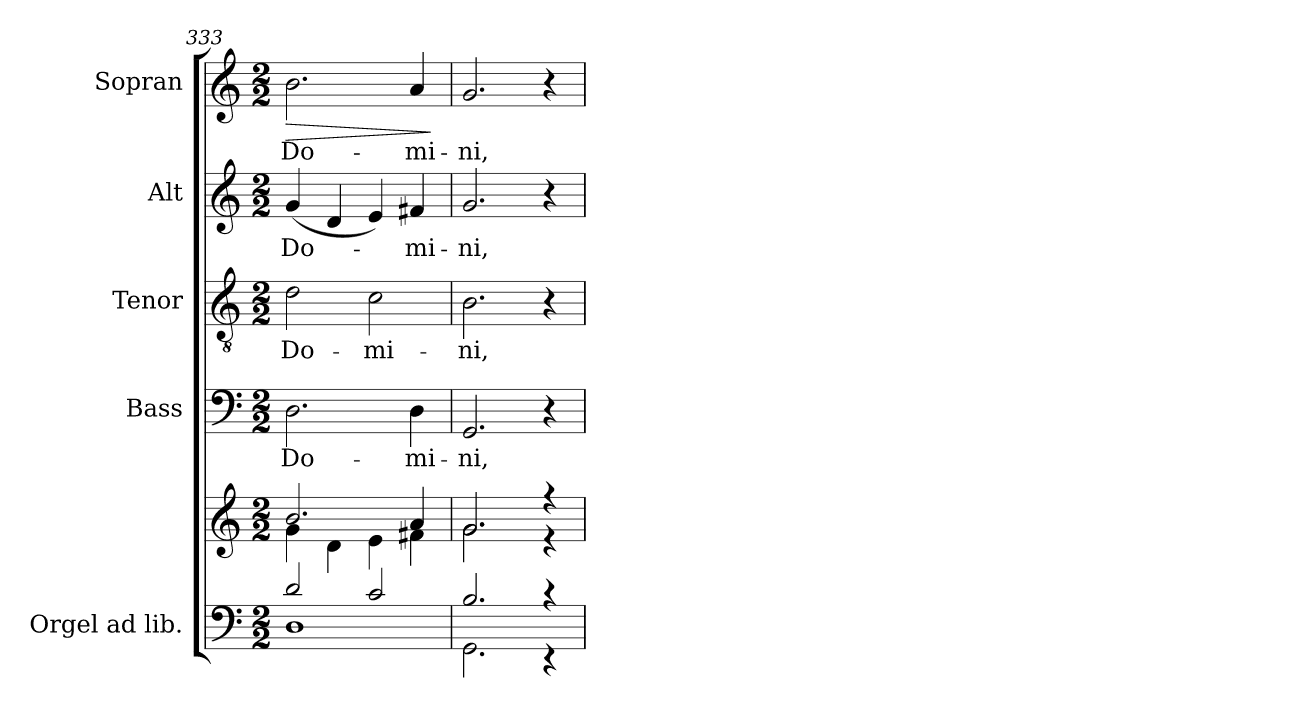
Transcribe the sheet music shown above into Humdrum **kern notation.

**kern	**kern	**kern	**text	**kern	**text	**kern	**text	**kern	**text	**dynam
*part5	*part5	*part4	*part4	*part3	*part3	*part2	*part2	*part1	*part1	*part1
*staff6	*staff5	*staff4	*staff4	*staff3	*staff3	*staff2	*staff2	*staff1	*staff1	*staff1
*I"Orgel ad lib.	*	*I"Bass	*	*I"Tenor	*	*I"Alt	*	*I"Sopran	*	*
*	*	*I'B.	*	*I'T.	*	*I'A.	*	*I'S.	*	*
*clefF4	*clefG2	*clefF4	*	*clefGv2	*	*clefG2	*	*clefG2	*	*
*k[]	*k[]	*k[]	*	*k[]	*	*k[]	*	*k[]	*	*
*C:	*C:	*C:	*	*C:	*	*C:	*	*C:	*	*
*M2/2	*M2/2	*M2/2	*	*M2/2	*	*M2/2	*	*M2/2	*	*
=333	=333	=333	=333	=333	=333	=333	=333	=333	=333	=333
*^	*^	*	*	*	*	*	*	*	*	*
!	!	!	!	!	!LO:LY:b	!	!LO:LY:b	!	!LO:LY:b	!	!LO:LY:b	!LO:HP:b
2d/	1D	2.b/	4g\	2.D\	Do-	2d\	Do-	(<4g/	Do-	2.b\	Do-	>
.	.	.	4d\	.	.	.	.	4d/	.	.	.	.
!	!	!	!	!	!	!	!LO:LY:b	!	!	!	!	!
2c/	.	.	4e\	.	.	2c\	-mi-	4e/)	.	.	.	.
!	!	!	!	!	!LO:LY:b	!	!	!	!LO:LY:b	!	!LO:LY:b	!
.	.	4a/	4f#X\	4D\	-mi-	.	.	4f#X/	-mi-	4a/	-mi-	.
*v	*v	*	*	*	*	*	*	*	*	*	*	*
*	*v	*v	*	*	*	*	*	*	*	*	*
.	.	.	.	.	.	.	.	.	.	]
=334	=334	=334	=334	=334	=334	=334	=334	=334	=334	=334
*^	*^	*	*	*	*	*	*	*	*	*
!	!	!	!	!	!LO:LY:b	!	!LO:LY:b	!	!LO:LY:b	!	!LO:LY:b	!
2.B/	2.GG\	2.g/	2.g\	2.GG/	-ni,	2.B\	-ni,	2.g/	-ni,	2.g/	-ni,	.
4r	4r	4r	4r	4r	.	4r	.	4r	.	4r	.	.
*v	*v	*	*	*	*	*	*	*	*	*	*	*
*	*v	*v	*	*	*	*	*	*	*	*	*
=	=	=	=	=	=	=	=	=	=	=
*-	*-	*-	*-	*-	*-	*-	*-	*-	*-	*-
